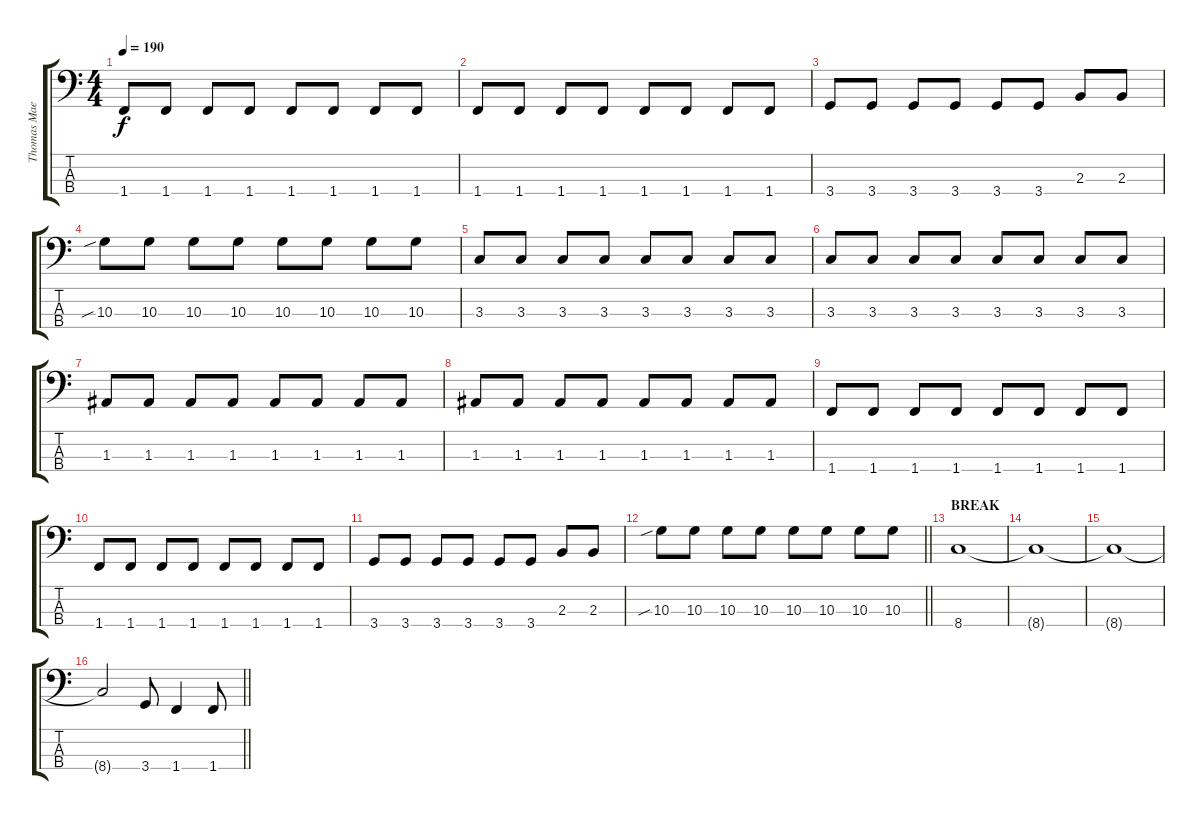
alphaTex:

\track ("Thomas Maes" "Thomas Mae") {instrument electricbassfinger}
\staff {score tabs}
\tuning (G2 D2 A1 E1) {hide}
\ts (4 4)
\tempo 190
\clef f4
\ks c
1.4.8{dy f} 1.4.8 1.4.8 1.4.8 1.4.8 1.4.8 1.4.8 1.4.8 |
1.4.8 1.4.8 1.4.8 1.4.8 1.4.8 1.4.8 1.4.8 1.4.8 |
3.4.8 3.4.8 3.4.8 3.4.8 3.4.8 3.4.8 2.3.8 2.3.8 |
10.3{sib}.8 10.3.8 10.3.8 10.3.8 10.3.8 10.3.8 10.3.8 10.3.8 |
3.3.8 3.3.8 3.3.8 3.3.8 3.3.8 3.3.8 3.3.8 3.3.8 |
3.3.8 3.3.8 3.3.8 3.3.8 3.3.8 3.3.8 3.3.8 3.3.8 |
1.3.8 1.3.8 1.3.8 1.3.8 1.3.8 1.3.8 1.3.8 1.3.8 |
1.3.8 1.3.8 1.3.8 1.3.8 1.3.8 1.3.8 1.3.8 1.3.8 |
1.4.8 1.4.8 1.4.8 1.4.8 1.4.8 1.4.8 1.4.8 1.4.8 |
1.4.8 1.4.8 1.4.8 1.4.8 1.4.8 1.4.8 1.4.8 1.4.8 |
3.4.8 3.4.8 3.4.8 3.4.8 3.4.8 3.4.8 2.3.8 2.3.8 |
\barLineRight lightlight
10.3{sib}.8 10.3.8 10.3.8 10.3.8 10.3.8 10.3.8 10.3.8 10.3.8 |
\section ("" "BREAK")
8.4.1 |
8.4{t}.1 |
8.4{t}.1 |
\barLineRight lightlight
8.4{t}.2 3.4.8 1.4.4 1.4.8
